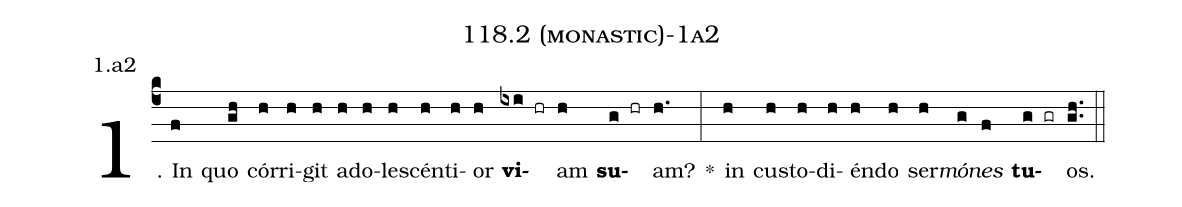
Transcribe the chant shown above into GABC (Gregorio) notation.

name: 118.2 (monastic)-1a2;
annotation: 1.a2;
%%
(c4)1. In(f) quo(gh) cór(h)ri(h)git(h) ad(h)o(h)le(h)scén(h)ti(h)or(h) <b>vi</b>(ixi hr)am(h) <b>su</b>(g hr)am?(h.) *(:) in(h) cus(h)to(h)di(h)én(h)do(h) ser(h)<i>mó</i>(g)<i>nes</i>(f) <b>tu</b>(g gr)os.(gh..) (::)
